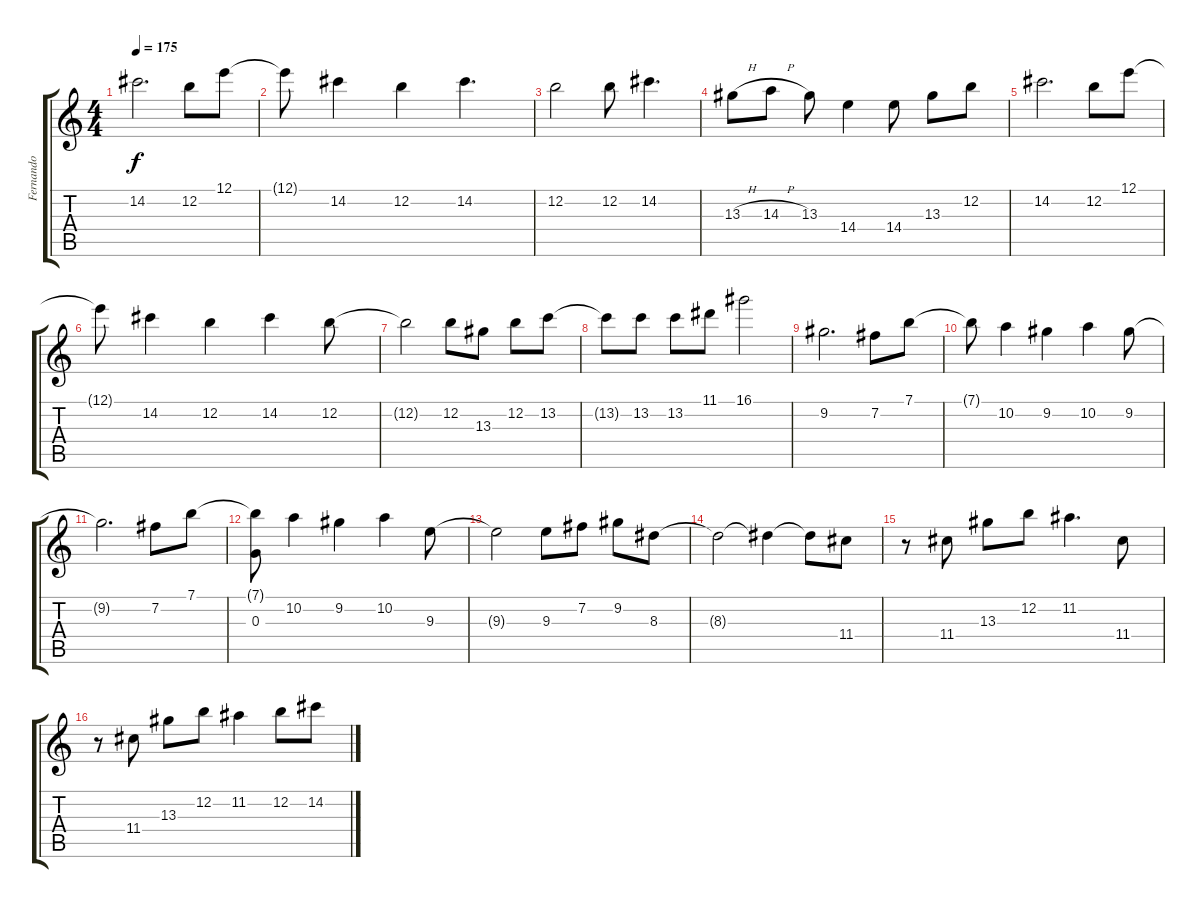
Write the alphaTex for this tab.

\track ("Fernando" "Fernando") {instrument distortionguitar}
\staff {score tabs}
\tuning (E4 B3 G3 D3 A2 D2) {hide}
\ts (4 4)
\tempo 175
\clef g2
\ks c
14.2{t}.2{d dy f} 12.2.8 12.1.8 |
12.1{t}.8 14.2.4 12.2.4 14.2.4{d} |
12.2.2 12.2.8 14.2.4{d} |
13.3{h}.8 14.3{h}.8 13.3.8 14.4.4 14.4.8 13.3.8 12.2.8 |
14.2.2{d} 12.2.8 12.1.8 |
12.1{t}.8 14.2.4 12.2.4 14.2.4 12.2.8 |
12.2{t}.2 12.2.8 13.3.8 12.2.8 13.2.8 |
13.2{t}.8 13.2.8 13.2.8 11.1.8 16.1.2 |
9.2.2{d} 7.2.8 7.1.8 |
7.1{t}.8 10.2.4 9.2.4 10.2.4 9.2.8 |
9.2{t}.2{d} 7.2.8 7.1.8 |
(7.1{t} 0.3).8 10.2.4 9.2.4 10.2.4 9.3.8 |
9.3{t}.2 9.3.8 7.2.8 9.2.8 8.3.8 |
8.3{t}.2 8.3{t}.4 8.3{t}.8 11.4.8 |
r.8 11.4.8 13.3.8 12.2.8 11.2.4{d} 11.4.8 |
r.8 11.4.8 13.3.8 12.2.8 11.2.4 12.2.8 14.2.8
